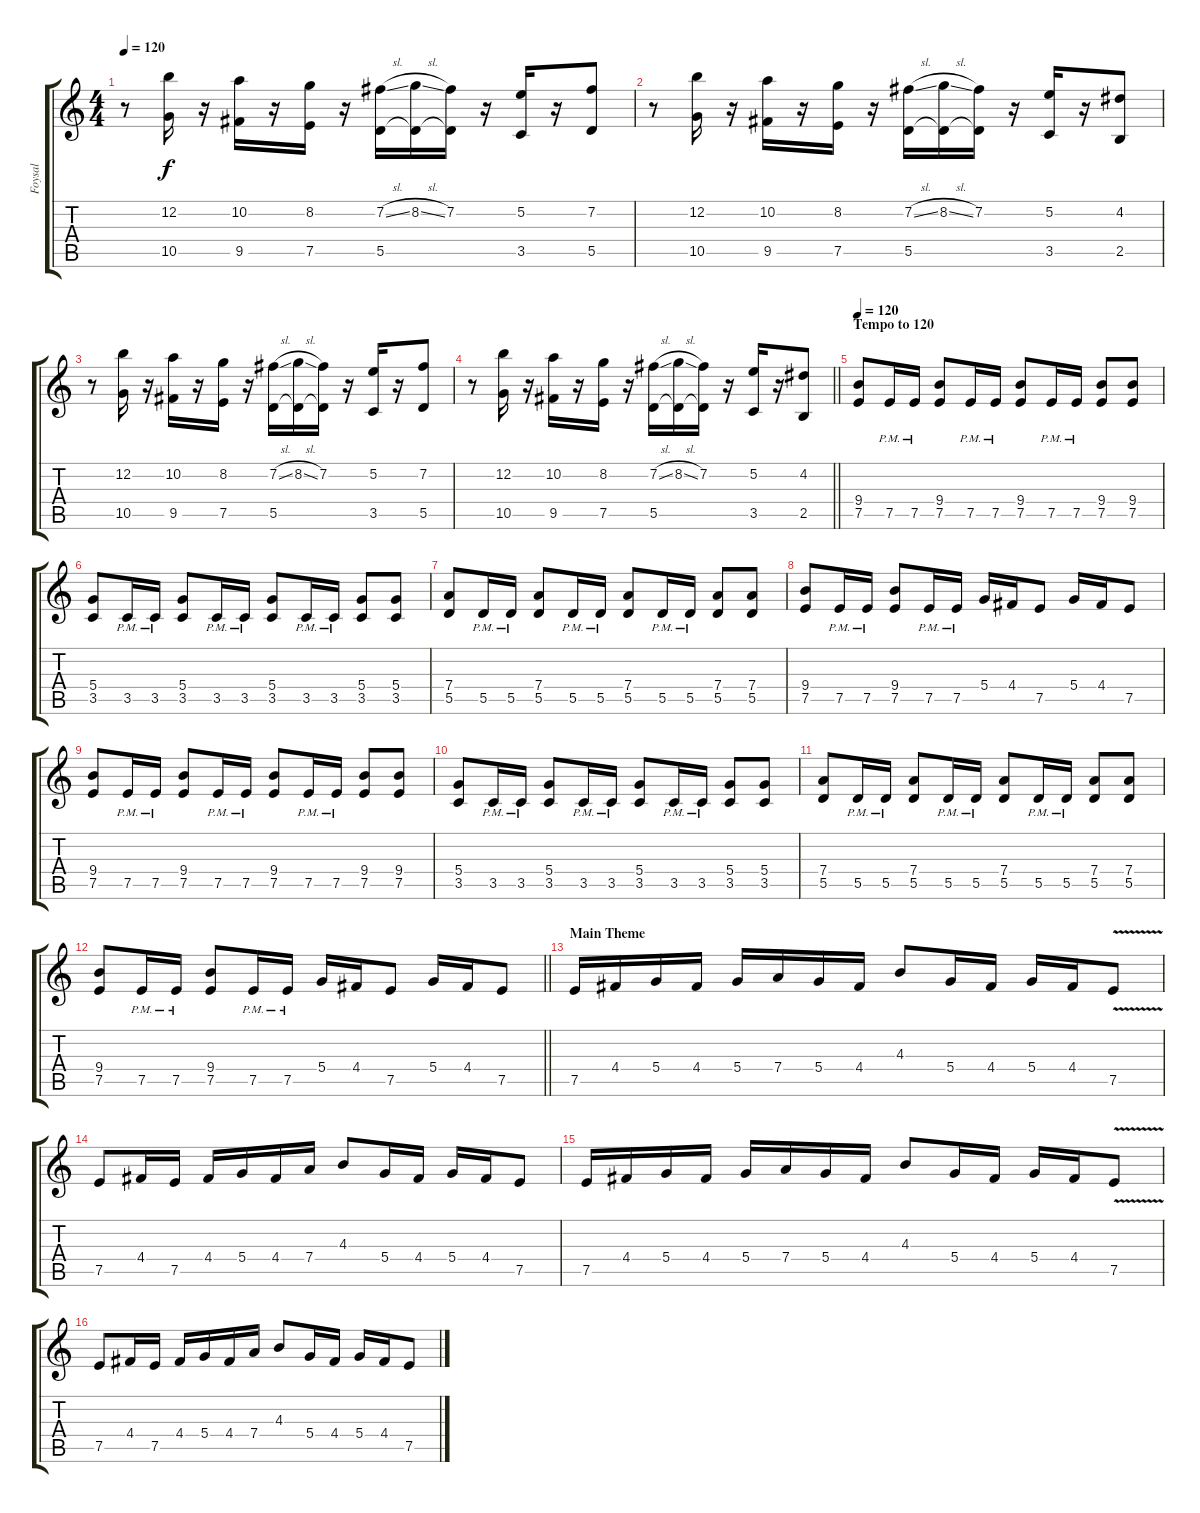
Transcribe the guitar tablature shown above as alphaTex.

\track ("Foysal" "Foysal") {instrument distortionguitar}
\staff {score tabs}
\tuning (E4 B3 G3 D3 A2 E2) {hide}
\ts (4 4)
\tempo 120
\clef g2
\ks c
r.8{dy f} (12.2 10.5).16 r.16 (10.2 9.5).16 r.16 (8.2 7.5).16 r.16 (7.2{sl} 5.5).16 (8.2{sl} 5.5{t}).16 (7.2 5.5{t}).16 r.16 (5.2 3.5).16 r.16 (7.2 5.5).8 |
r.8 (12.2 10.5).16 r.16 (10.2 9.5).16 r.16 (8.2 7.5).16 r.16 (7.2{sl} 5.5).16 (8.2{sl} 5.5{t}).16 (7.2 5.5{t}).16 r.16 (5.2 3.5).16 r.16 (4.2 2.5).8 |
r.8 (12.2 10.5).16 r.16 (10.2 9.5).16 r.16 (8.2 7.5).16 r.16 (7.2{sl} 5.5).16 (8.2{sl} 5.5{t}).16 (7.2 5.5{t}).16 r.16 (5.2 3.5).16 r.16 (7.2 5.5).8 |
\barLineRight lightlight
r.8 (12.2 10.5).16 r.16 (10.2 9.5).16 r.16 (8.2 7.5).16 r.16 (7.2{sl} 5.5).16 (8.2{sl} 5.5{t}).16 (7.2 5.5{t}).16 r.16 (5.2 3.5).16 r.16 (4.2 2.5).8 |
\section ("" "Tempo to 120")
\tempo 120
(9.4 7.5).8{instrument distortionguitar} 7.5{pm}.16 7.5{pm}.16 (9.4 7.5).8 7.5{pm}.16 7.5{pm}.16 (9.4 7.5).8 7.5{pm}.16 7.5{pm}.16 (9.4 7.5).8 (9.4 7.5).8 |
(5.4 3.5).8 3.5{pm}.16 3.5{pm}.16 (5.4 3.5).8 3.5{pm}.16 3.5{pm}.16 (5.4 3.5).8 3.5{pm}.16 3.5{pm}.16 (5.4 3.5).8 (5.4 3.5).8 |
(7.4 5.5).8 5.5{pm}.16 5.5{pm}.16 (7.4 5.5).8 5.5{pm}.16 5.5{pm}.16 (7.4 5.5).8 5.5{pm}.16 5.5{pm}.16 (7.4 5.5).8 (7.4 5.5).8 |
(9.4 7.5).8 7.5{pm}.16 7.5{pm}.16 (9.4 7.5).8 7.5{pm}.16 7.5{pm}.16 5.4.16 4.4.16 7.5.8 5.4.16 4.4.16 7.5.8 |
(9.4 7.5).8 7.5{pm}.16 7.5{pm}.16 (9.4 7.5).8 7.5{pm}.16 7.5{pm}.16 (9.4 7.5).8 7.5{pm}.16 7.5{pm}.16 (9.4 7.5).8 (9.4 7.5).8 |
(5.4 3.5).8 3.5{pm}.16 3.5{pm}.16 (5.4 3.5).8 3.5{pm}.16 3.5{pm}.16 (5.4 3.5).8 3.5{pm}.16 3.5{pm}.16 (5.4 3.5).8 (5.4 3.5).8 |
(7.4 5.5).8 5.5{pm}.16 5.5{pm}.16 (7.4 5.5).8 5.5{pm}.16 5.5{pm}.16 (7.4 5.5).8 5.5{pm}.16 5.5{pm}.16 (7.4 5.5).8 (7.4 5.5).8 |
\barLineRight lightlight
(9.4 7.5).8 7.5{pm}.16 7.5{pm}.16 (9.4 7.5).8 7.5{pm}.16 7.5{pm}.16 5.4.16 4.4.16 7.5.8 5.4.16 4.4.16 7.5.8 |
\section ("" "Main Theme")
7.5.16 4.4.16 5.4.16 4.4.16 5.4.16 7.4.16 5.4.16 4.4.16 4.3.8 5.4.16 4.4.16 5.4.16 4.4.16 7.5{v}.8 |
7.5.8 4.4.16 7.5.16 4.4.16 5.4.16 4.4.16 7.4.16 4.3.8 5.4.16 4.4.16 5.4.16 4.4.16 7.5.8 |
7.5.16 4.4.16 5.4.16 4.4.16 5.4.16 7.4.16 5.4.16 4.4.16 4.3.8 5.4.16 4.4.16 5.4.16 4.4.16 7.5{v}.8 |
7.5.8 4.4.16 7.5.16 4.4.16 5.4.16 4.4.16 7.4.16 4.3.8 5.4.16 4.4.16 5.4.16 4.4.16 7.5.8
